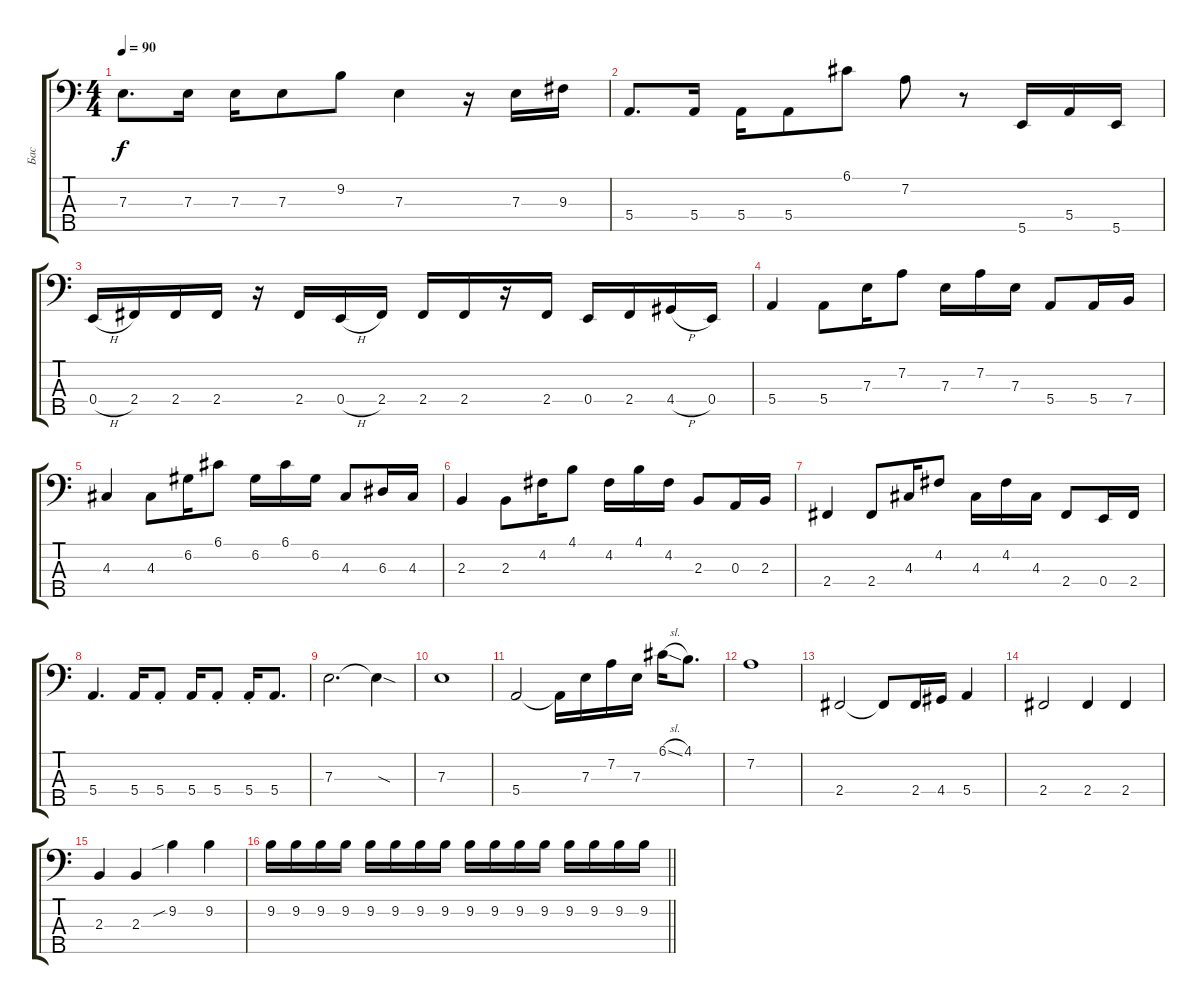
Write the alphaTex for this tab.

\track ("Бас" "Бас") {instrument electricbassfinger}
\staff {score tabs}
\tuning (G2 D2 A1 E1 B0) {hide}
\ts (4 4)
\tempo 90
\clef f4
\ks c
7.3.8{d dy f} 7.3.16 7.3.16 7.3.8 9.2.8 7.3.4 r.16 7.3.16 9.3.16 |
5.4.8{d} 5.4.16 5.4.16 5.4.8 6.1.8 7.2.8 r.8 5.5.16 5.4.16 5.5.16 |
0.4{h}.16 2.4.16 2.4.16 2.4.16 r.16 2.4.16 0.4{h}.16 2.4.16 2.4.16 2.4.16 r.16 2.4.16 0.4.16 2.4.16 4.4{h}.16 0.4.16 |
5.4.4 5.4.8 7.3.16 7.2.8 7.3.16 7.2.16 7.3.16 5.4.8 5.4.16 7.4.16 |
4.3.4 4.3.8 6.2.16 6.1.8 6.2.16 6.1.16 6.2.16 4.3.8 6.3.16 4.3.16 |
2.3.4 2.3.8 4.2.16 4.1.8 4.2.16 4.1.16 4.2.16 2.3.8 0.3.16 2.3.16 |
2.4.4 2.4.8 4.3.16 4.2.8 4.3.16 4.2.16 4.3.16 2.4.8 0.4.16 2.4.16 |
5.4.4{d} 5.4.16 5.4{st}.8 5.4.16 5.4{st}.8 5.4{st}.16 5.4.8{d} |
7.3.2{d} 7.3{sod t}.4 |
7.3.1 |
5.4.2 5.4{t}.16 7.3.16 7.2.16 7.3.16 6.1{sl}.16 4.1.8{d} |
7.2.1 |
2.4.2 2.4{t}.8 2.4.16 4.4.16 5.4.4 |
2.4.2 2.4.4 2.4.4 |
2.3.4 2.3.4 9.2{sib}.4 9.2.4 |
\barLineRight lightlight
9.2.16 9.2.16 9.2.16 9.2.16 9.2.16 9.2.16 9.2.16 9.2.16 9.2.16 9.2.16 9.2.16 9.2.16 9.2.16 9.2.16 9.2.16 9.2.16
